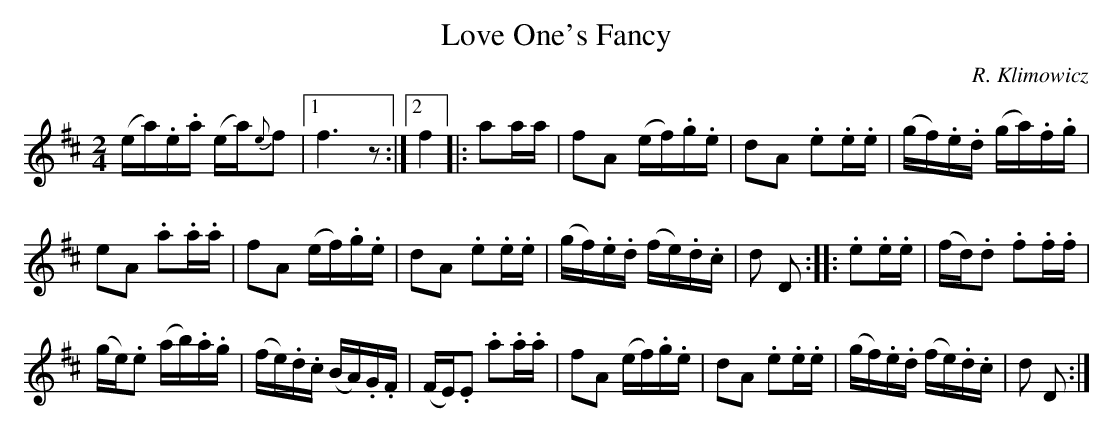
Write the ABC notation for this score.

X:1
T:Love One's Fancy
C:R. Klimowicz
M:2/4
K:D
L:1/16
(ea).e.a (ea){e}f2|[1 f6 z2:|[2 f4|:a2aa|f2A2 (ef).g.e|d2A2 .e2.e.e|(gf).e.d (ga).f.g|
e2A2 .a2.a.a|f2A2 (ef).g.e|d2A2 .e2.e.e|(gf).e.d (fe).d.c|d2 D2::.e2.e.e|(fd).d2 .f2.f.f|
(ge).e2 (ab).a.g|(fe).d.c (BA).G.F|(FE).E2 .a2.a.a|f2A2 (ef).g.e|d2A2 .e2.e.e|(gf).e.d (fe).d.c|d2 D2:|
